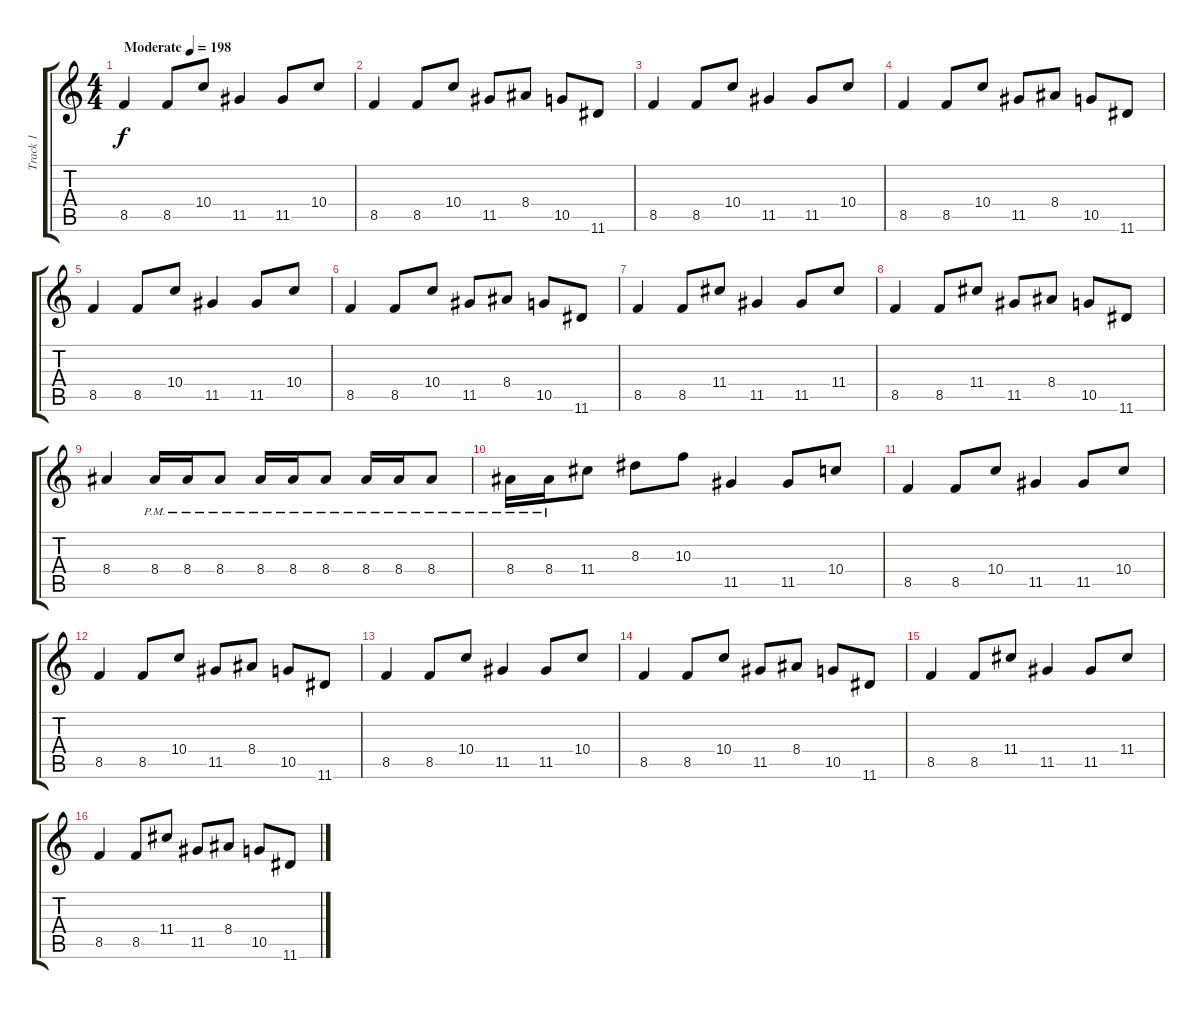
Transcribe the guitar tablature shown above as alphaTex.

\track ("Track 1" "Track 1") {instrument distortionguitar}
\staff {score tabs}
\tuning (E4 B3 G3 D3 A2 E2) {hide}
\ts (4 4)
\tempo (198 "Moderate")
\clef g2
\ks c
8.5.4{dy f instrument distortionguitar} 8.5.8 10.4.8 11.5.4 11.5.8 10.4.8 |
8.5.4 8.5.8 10.4.8 11.5.8 8.4.8 10.5.8 11.6.8 |
8.5.4 8.5.8 10.4.8 11.5.4 11.5.8 10.4.8 |
8.5.4 8.5.8 10.4.8 11.5.8 8.4.8 10.5.8 11.6.8 |
8.5.4 8.5.8 10.4.8 11.5.4 11.5.8 10.4.8 |
8.5.4 8.5.8 10.4.8 11.5.8 8.4.8 10.5.8 11.6.8 |
8.5.4 8.5.8 11.4.8 11.5.4 11.5.8 11.4.8 |
8.5.4 8.5.8 11.4.8 11.5.8 8.4.8 10.5.8 11.6.8 |
8.4.4 8.4{pm}.16 8.4{pm}.16 8.4{pm}.8 8.4{pm}.16 8.4{pm}.16 8.4{pm}.8 8.4{pm}.16 8.4{pm}.16 8.4{pm}.8 |
8.4{pm}.16 8.4{pm}.16 11.4.8 8.3.8 10.3.8 11.5.4 11.5.8 10.4.8 |
8.5.4 8.5.8 10.4.8 11.5.4 11.5.8 10.4.8 |
8.5.4 8.5.8 10.4.8 11.5.8 8.4.8 10.5.8 11.6.8 |
8.5.4 8.5.8 10.4.8 11.5.4 11.5.8 10.4.8 |
8.5.4 8.5.8 10.4.8 11.5.8 8.4.8 10.5.8 11.6.8 |
8.5.4 8.5.8 11.4.8 11.5.4 11.5.8 11.4.8 |
8.5.4 8.5.8 11.4.8 11.5.8 8.4.8 10.5.8 11.6.8
